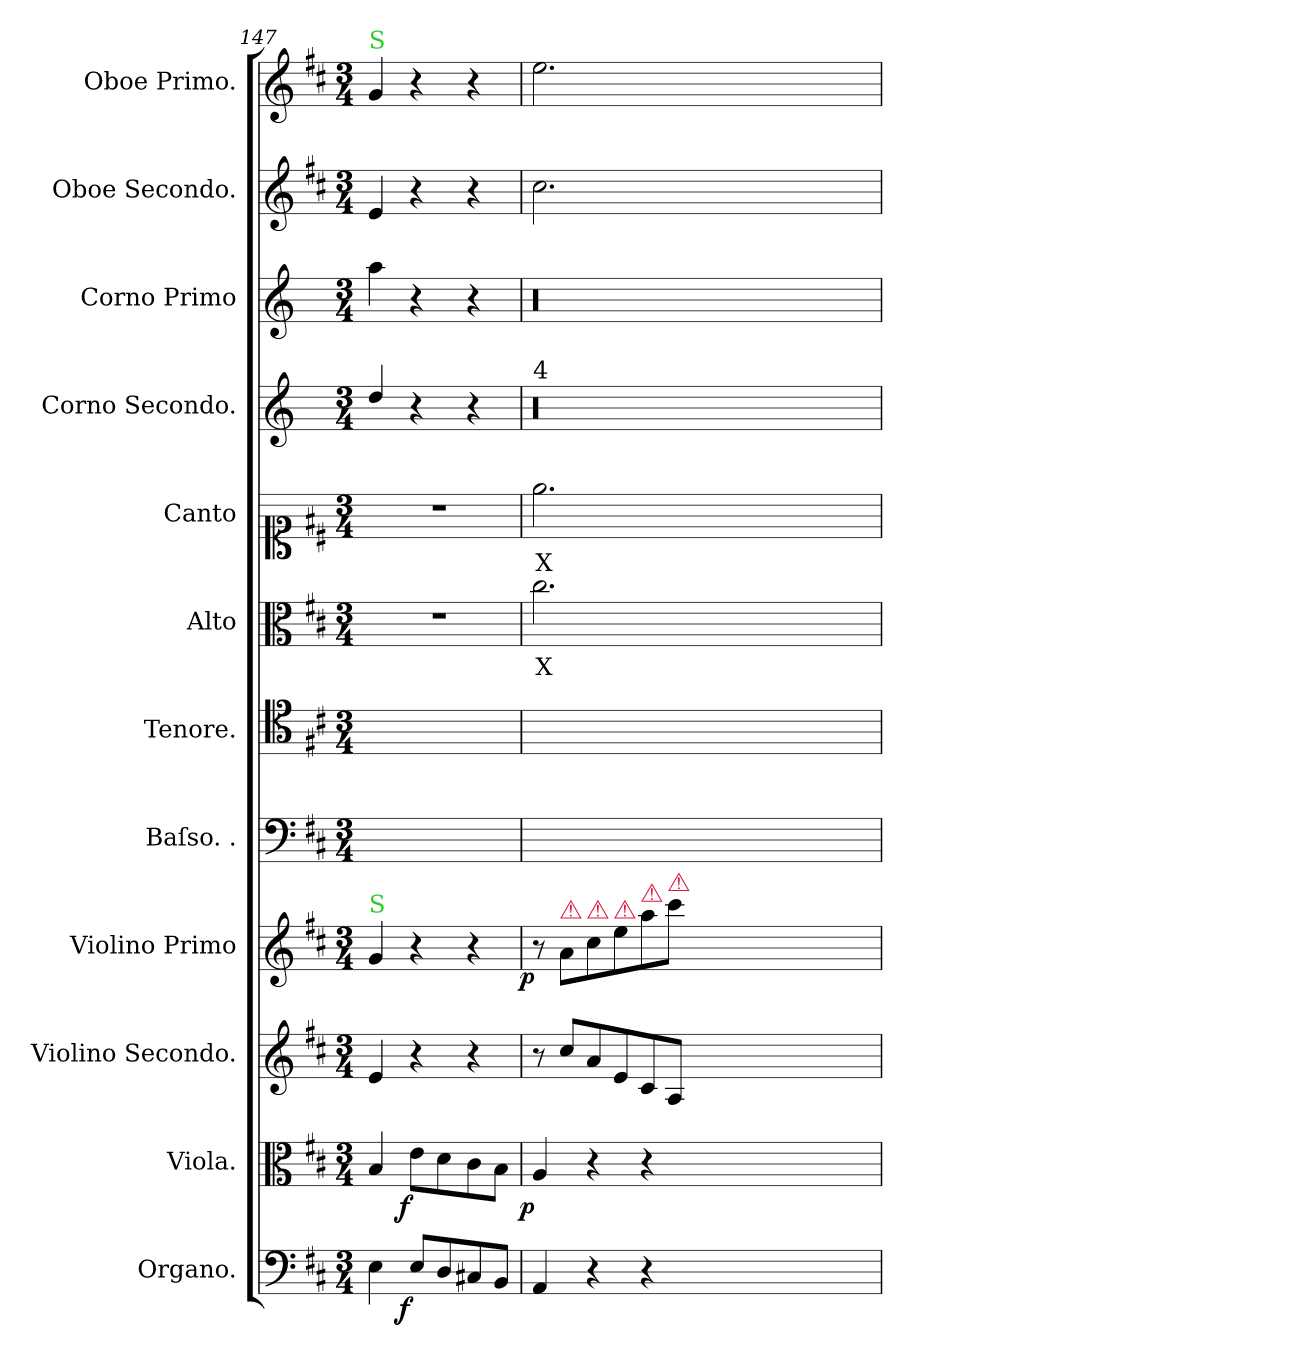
**kern	**dynam	**kern	**dynam	**kern	**kern	**dynam	**kern	**kern	**kern	**text	**kern	**text	**kern	**kern	**kern	**kern
*part12	*part12	*part11	*part11	*part10	*part9	*part9	*part8	*part7	*part6	*part6	*part5	*part5	*part4	*part3	*part2	*part1
*staff12	*staff12	*staff11	*staff11	*staff10	*staff9	*staff9	*staff8	*staff7	*staff6	*staff6	*staff5	*staff5	*staff4	*staff3	*staff2	*staff1
*I"Organo.	*	*I"Viola.	*	*I"Violino Secondo.	*I"Violino Primo	*	*I"Baſso. .	*I"Tenore.	*I"Alto	*	*I"Canto	*	*I"Corno Secondo.	*I"Corno Primo	*I"Oboe Secondo.	*I"Oboe Primo.
*I'org	*	*I'vla	*	*I'vl 2	*I'vl 1	*	*I'B	*I'T	*I'A	*	*	*	*I'cor 2	*I'cor 1	*I'ob 2	*I'ob 1
*clefF4	*	*clefC3	*	*clefG2	*clefG2	*	*clefF4	*clefC4	*clefC3	*	*clefC1	*	*clefG2	*clefG2	*clefG2	*clefG2
*	*	*	*	*	*	*	*	*	*	*	*	*	*ITrd6c10	*ITrd6c10	*	*
*k[f#c#]	*	*k[f#c#]	*	*k[f#c#]	*k[f#c#]	*	*k[f#c#]	*k[f#c#]	*k[f#c#]	*	*k[f#c#]	*	*k[f#c#]	*k[f#c#]	*k[f#c#]	*k[f#c#]
*M3/4	*	*M3/4	*	*M3/4	*M3/4	*	*M3/4	*M3/4	*M3/4	*	*M3/4	*	*M3/4	*M3/4	*M3/4	*M3/4
=147	=147	=147	=147	=147	=147	=147	=147	=147	=147	=147	=147	=147	=147	=147	=147	=147
!	!	!	!	!	!	!	!	!	!	!	!	!	!	!	!	!LO:TX:a:color=limegreen:t=S
!	!	!	!	!	!LO:TX:a:color=limegreen:t=S	!	!	!	!	!	!	!	!	!	!	!
4E\	.	4B/	.	4e/	4g/	.	2.ryy	2.ryy	2.r	.	2.r	.	4e/	4b\	4e/	4g/
!	!LO:DY:b:rj	!	!LO:DY:b:rj	!	!	!	!	!	!	!	!	!	!	!	!	!
8E/L	f	8e\L	f	4r	4r	.	.	.	.	.	.	.	4r	4r	4r	4r
8D/	.	8d\	.	.	.	.	.	.	.	.	.	.	.	.	.	.
8C#X/	.	8c#\	.	4r	4r	.	.	.	.	.	.	.	4r	4r	4r	4r
8BB/J	.	8B\J	.	.	.	.	.	.	.	.	.	.	.	.	.	.
=148	=148	=148	=148	=148	=148	=148	=148	=148	=148	=148	=148	=148	=148	=148	=148	=148
!	!	!	!	!	!	!	!	!	!	!	!	!	!LO:TX:a:t=4	!	!	!
!	!	!	!LO:DY:b:rj	!	!	!LO:DY:b:rj	!	!	!	!	!	!	!LO:N:vis=00	!LO:N:vis=00	!	!
4AA/	.	4A/	p	8r	8r	p	0.ryy	0.ryy	2.cc#\	X-	2.ee\	X-	0.r	0.r	2.cc#\	2.ee\
!	!	!	!	!	!LO:TX:a:color=crimson:t=⚠	!	!	!	!	!	!	!	!	!	!	!
.	.	.	.	8cc#/L	8a\L	.	.	.	.	.	.	.	.	.	.	.
!	!	!	!	!	!LO:TX:a:color=crimson:t=⚠	!	!	!	!	!	!	!	!	!	!	!
4r	.	4r	.	8a/	8cc#\	.	.	.	.	.	.	.	.	.	.	.
!	!	!	!	!	!LO:TX:a:color=crimson:t=⚠	!	!	!	!	!	!	!	!	!	!	!
.	.	.	.	8e/	8ee\	.	.	.	.	.	.	.	.	.	.	.
!	!	!	!	!	!LO:TX:a:color=crimson:t=⚠	!	!	!	!	!	!	!	!	!	!	!
4r	.	4r	.	8c#/	8aa\	.	.	.	.	.	.	.	.	.	.	.
!	!	!	!	!	!LO:TX:a:color=crimson:t=⚠	!	!	!	!	!	!	!	!	!	!	!
.	.	.	.	8A/J	8ccc#\J	.	.	.	.	.	.	.	.	.	.	.
0ryy	.	0ryy	.	0ryy	0ryy	.	.	.	0ryy	.	0ryy	.	.	.	0ryy	0ryy
4ryy	.	4ryy	.	4ryy	4ryy	.	.	.	4ryy	.	4ryy	.	.	.	4ryy	4ryy
=	=	=	=	=	=	=	=	=	=	=	=	=	=	=	=	=
*-	*-	*-	*-	*-	*-	*-	*-	*-	*-	*-	*-	*-	*-	*-	*-	*-
